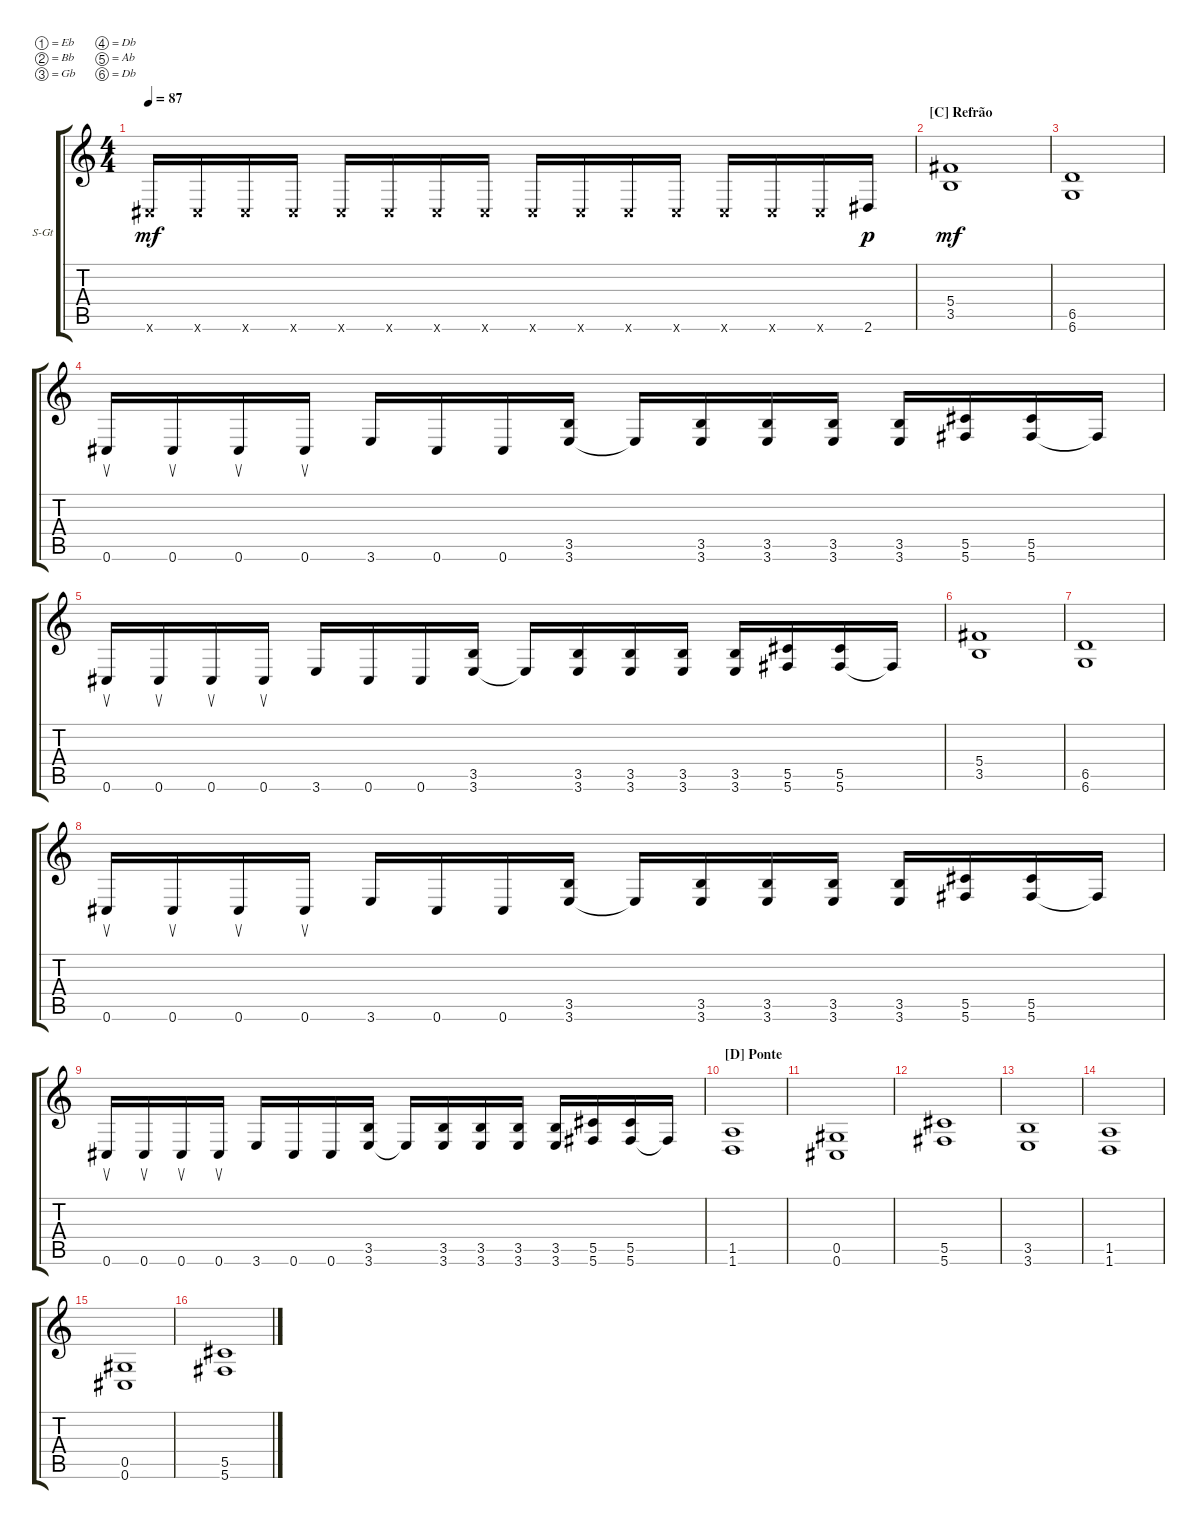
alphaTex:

\defaultSystemsLayout 4
\bracketExtendMode groupsimilarinstruments
\firstSystemTrackNameOrientation horizontal
\otherSystemsTrackNameOrientation horizontal
\track ("Steel Guitar" "S-Gt") {multiBarRest instrument acousticguitarsteel}
\staff {score tabs}
\tuning (Eb4 Bb3 Gb3 Db3 Ab2 Db2)
\ts (4 4)
\tempo 87
\clef g2
\ks c
0.6{x}.16{dy mf} 0.6{x}.16 0.6{x}.16 0.6{x}.16 0.6{x}.16 0.6{x}.16 0.6{x}.16 0.6{x}.16 0.6{x}.16 0.6{x}.16 0.6{x}.16 0.6{x}.16 0.6{x}.16 0.6{x}.16 0.6{x}.16 2.6.16{dy p} |
\section ("C" "Refrão")
(3.5 5.4).1{dy mf} |
(6.6 6.5).1 |
0.6.16{su} 0.6.16{su} 0.6.16{su} 0.6.16{su} 3.6.16 0.6.16 0.6.16 (3.6 3.5).16 3.6{t}.16 (3.6 3.5).16 (3.6 3.5).16 (3.6 3.5).16 (3.6 3.5).16 (5.6 5.5).16 (5.6 5.5).16 5.6{t}.16 |
0.6.16{su} 0.6.16{su} 0.6.16{su} 0.6.16{su} 3.6.16 0.6.16 0.6.16 (3.6 3.5).16 3.6{t}.16 (3.6 3.5).16 (3.6 3.5).16 (3.6 3.5).16 (3.6 3.5).16 (5.6 5.5).16 (5.6 5.5).16 5.6{t}.16 |
(3.5 5.4).1 |
(6.6 6.5).1 |
0.6.16{su} 0.6.16{su} 0.6.16{su} 0.6.16{su} 3.6.16 0.6.16 0.6.16 (3.6 3.5).16 3.6{t}.16 (3.6 3.5).16 (3.6 3.5).16 (3.6 3.5).16 (3.6 3.5).16 (5.6 5.5).16 (5.6 5.5).16 5.6{t}.16 |
0.6.16{su} 0.6.16{su} 0.6.16{su} 0.6.16{su} 3.6.16 0.6.16 0.6.16 (3.6 3.5).16 3.6{t}.16 (3.6 3.5).16 (3.6 3.5).16 (3.6 3.5).16 (3.6 3.5).16 (5.6 5.5).16 (5.6 5.5).16 5.6{t}.16 |
\section ("D" "Ponte")
(1.6 1.5).1 |
(0.6 0.5).1 |
(5.6 5.5).1 |
(3.6 3.5).1 |
(1.6 1.5).1 |
(0.6 0.5).1 |
(5.6 5.5).1
